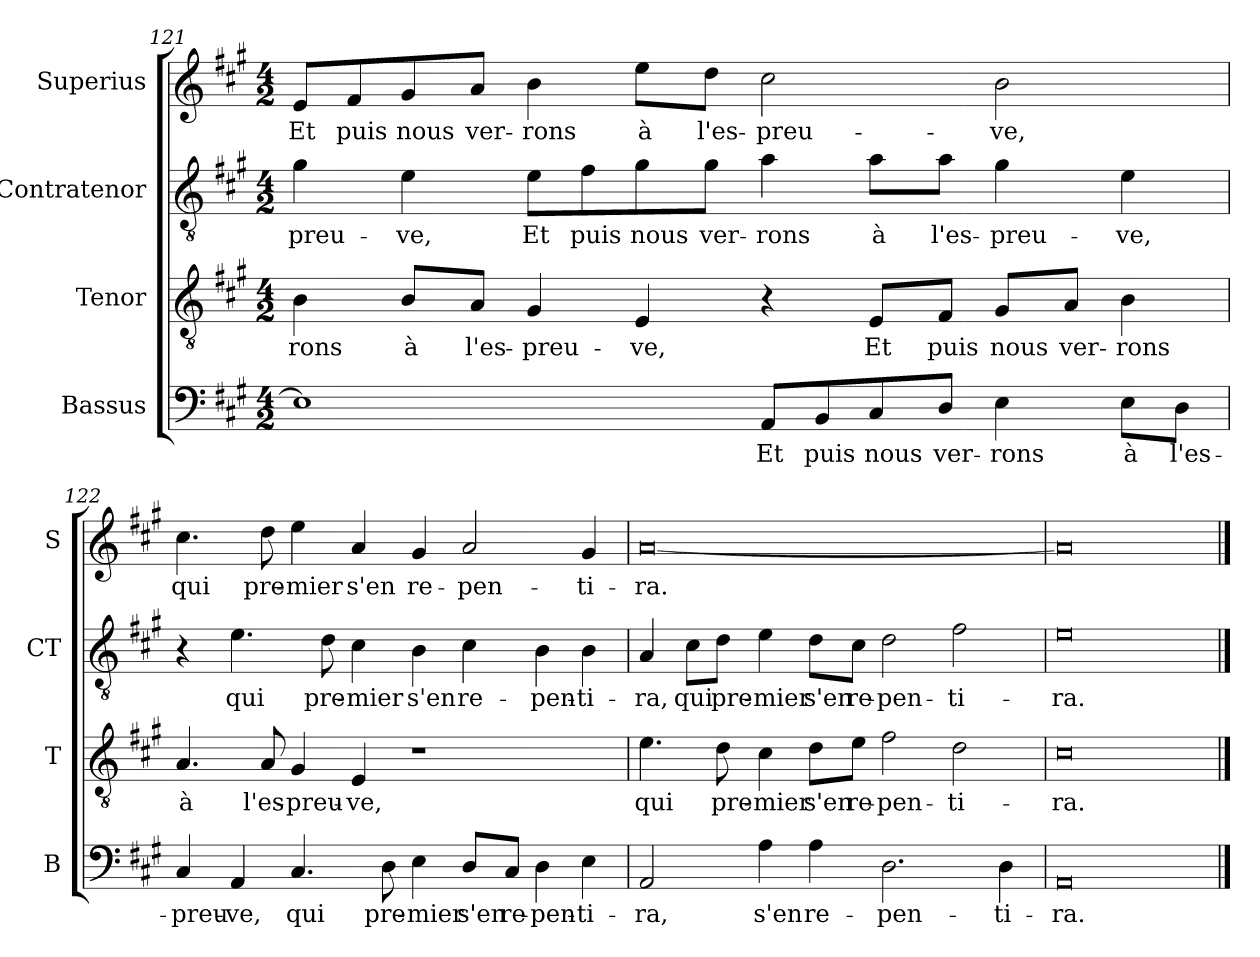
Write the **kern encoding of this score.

**kern	**text	**kern	**text	**kern	**text	**kern	**text
*part4	*part4	*part3	*part3	*part2	*part2	*part1	*part1
*staff4	*staff4	*staff3	*staff3	*staff2	*staff2	*staff1	*staff1
*I"Bassus	*	*I"Tenor	*	*I"Contratenor	*	*I"Superius	*
*I'B	*	*I'T	*	*I'CT	*	*I'S	*
!!LO:LB:g=z
*clefF4	*	*clefGv2	*	*clefGv2	*	*clefG2	*
*k[f#c#g#]	*	*k[f#c#g#]	*	*k[f#c#g#]	*	*k[f#c#g#]	*
*A:	*	*A:	*	*A:	*	*A:	*
*M4/2	*	*M4/2	*	*M4/2	*	*M4/2	*
=121	=121	=121	=121	=121	=121	=121	=121
!	!	!	!LO:LY:b	!	!LO:LY:b	!	!LO:LY:b
1E]	.	4B\	-rons	4g#\	-preu-	8e/L	Et
!	!	!	!	!	!	!	!LO:LY:b
.	.	.	.	.	.	8f#/	puis
!	!	!	!LO:LY:b	!	!LO:LY:b	!	!LO:LY:b
.	.	8B/L	à	4e\	-ve,	8g#/	nous
!	!	!	!LO:LY:b	!	!	!	!LO:LY:b
.	.	8A/J	l'es-	.	.	8a/J	ver-
!	!	!	!LO:LY:b	!	!LO:LY:b	!	!LO:LY:b
.	.	4G#/	-preu-	8e\L	Et	4b\	-rons
!	!	!	!	!	!LO:LY:b	!	!
.	.	.	.	8f#\	puis	.	.
!	!	!	!LO:LY:b	!	!LO:LY:b	!	!LO:LY:b
.	.	4E/	-ve,	8g#\	nous	8ee\L	à
!	!	!	!	!	!LO:LY:b	!	!LO:LY:b
.	.	.	.	8g#\J	ver-	8dd\J	l'es-
!	!LO:LY:b	!	!	!	!LO:LY:b	!	!LO:LY:b
8AA/L	Et	4r	.	4a\	-rons	2cc#\	-preu-
!	!LO:LY:b	!	!	!	!	!	!
8BB/	puis	.	.	.	.	.	.
!	!LO:LY:b	!	!LO:LY:b	!	!LO:LY:b	!	!
8C#/	nous	8E/L	Et	8a\L	à	.	.
!	!LO:LY:b	!	!LO:LY:b	!	!LO:LY:b	!	!
8D/J	ver-	8F#/J	puis	8a\J	l'es-	.	.
!	!LO:LY:b	!	!LO:LY:b	!	!LO:LY:b	!	!LO:LY:b
4E\	-rons	8G#/L	nous	4g#\	-preu-	2b\	-ve,
!	!	!	!LO:LY:b	!	!	!	!
.	.	8A/J	ver-	.	.	.	.
!	!LO:LY:b	!	!LO:LY:b	!	!LO:LY:b	!	!
8E\L	à	4B\	-rons	4e\	-ve,	.	.
!	!LO:LY:b	!	!	!	!	!	!
8D\J	l'es-	.	.	.	.	.	.
!!LO:LB:g=z
=122	=122	=122	=122	=122	=122	=122	=122
!	!LO:LY:b	!	!LO:LY:b	!	!	!	!LO:LY:b
4C#/	-preu-	4.A/	à	4r	.	4.cc#\	qui
!	!LO:LY:b	!	!	!	!LO:LY:b	!	!
4AA/	-ve,	.	.	4.e\	qui	.	.
!	!	!	!LO:LY:b	!	!	!	!LO:LY:b
.	.	8A/	l'es-	.	.	8dd\	pre-
!	!LO:LY:b	!	!LO:LY:b	!	!	!	!LO:LY:b
4.C#/	qui	4G#/	-preu-	.	.	4ee\	-mier
!	!	!	!	!	!LO:LY:b	!	!
.	.	.	.	8d\	pre-	.	.
!	!	!	!LO:LY:b	!	!LO:LY:b	!	!LO:LY:b
.	.	4E/	-ve,	4c#\	-mier	4a/	s'en
!	!LO:LY:b	!	!	!	!	!	!
8D\	pre-	.	.	.	.	.	.
!	!LO:LY:b	!	!	!	!LO:LY:b	!	!LO:LY:b
4E\	-mier	1r	.	4B\	s'en	4g#/	re-
!	!LO:LY:b	!	!	!	!LO:LY:b	!	!LO:LY:b
8D/L	s'en	.	.	4c#\	re-	2a/	-pen-
!	!LO:LY:b	!	!	!	!	!	!
8C#/J	re-	.	.	.	.	.	.
!	!LO:LY:b	!	!	!	!LO:LY:b	!	!
4D\	-pen-	.	.	4B\	-pen-	.	.
!	!LO:LY:b	!	!	!	!LO:LY:b	!	!LO:LY:b
4E\	-ti-	.	.	4B\	-ti-	4g#/	-ti-
=123	=123	=123	=123	=123	=123	=123	=123
!	!LO:LY:b	!	!LO:LY:b	!	!LO:LY:b	!	!LO:LY:b
2AA/	-ra,	4.e\	qui	4A/	-ra,	[0a	-ra.
!	!	!	!	!	!LO:LY:b	!	!
.	.	.	.	8c#\L	qui	.	.
!	!	!	!LO:LY:b	!	!LO:LY:b	!	!
.	.	8d\	pre-	8d\J	pre-	.	.
!	!LO:LY:b	!	!LO:LY:b	!	!LO:LY:b	!	!
4A\	s'en	4c#\	-mier	4e\	-mier	.	.
!	!LO:LY:b	!	!LO:LY:b	!	!LO:LY:b	!	!
4A\	re-	8d\L	s'en	8d\L	s'en	.	.
!	!	!	!LO:LY:b	!	!LO:LY:b	!	!
.	.	8e\J	re-	8c#\J	re-	.	.
!	!LO:LY:b	!	!LO:LY:b	!	!LO:LY:b	!	!
2.D\	-pen-	2f#\	-pen-	2d\	-pen-	.	.
!	!	!	!LO:LY:b	!	!LO:LY:b	!	!
.	.	2d\	-ti-	2f#\	-ti-	.	.
!	!LO:LY:b	!	!	!	!	!	!
4D\	-ti-	.	.	.	.	.	.
=124	=124	=124	=124	=124	=124	=124	=124
!	!LO:LY:b	!	!LO:LY:b	!	!LO:LY:b	!	!
0AA	-ra.	0c#	-ra.	0e	-ra.	0a]	.
==	==	==	==	==	==	==	==
*-	*-	*-	*-	*-	*-	*-	*-
